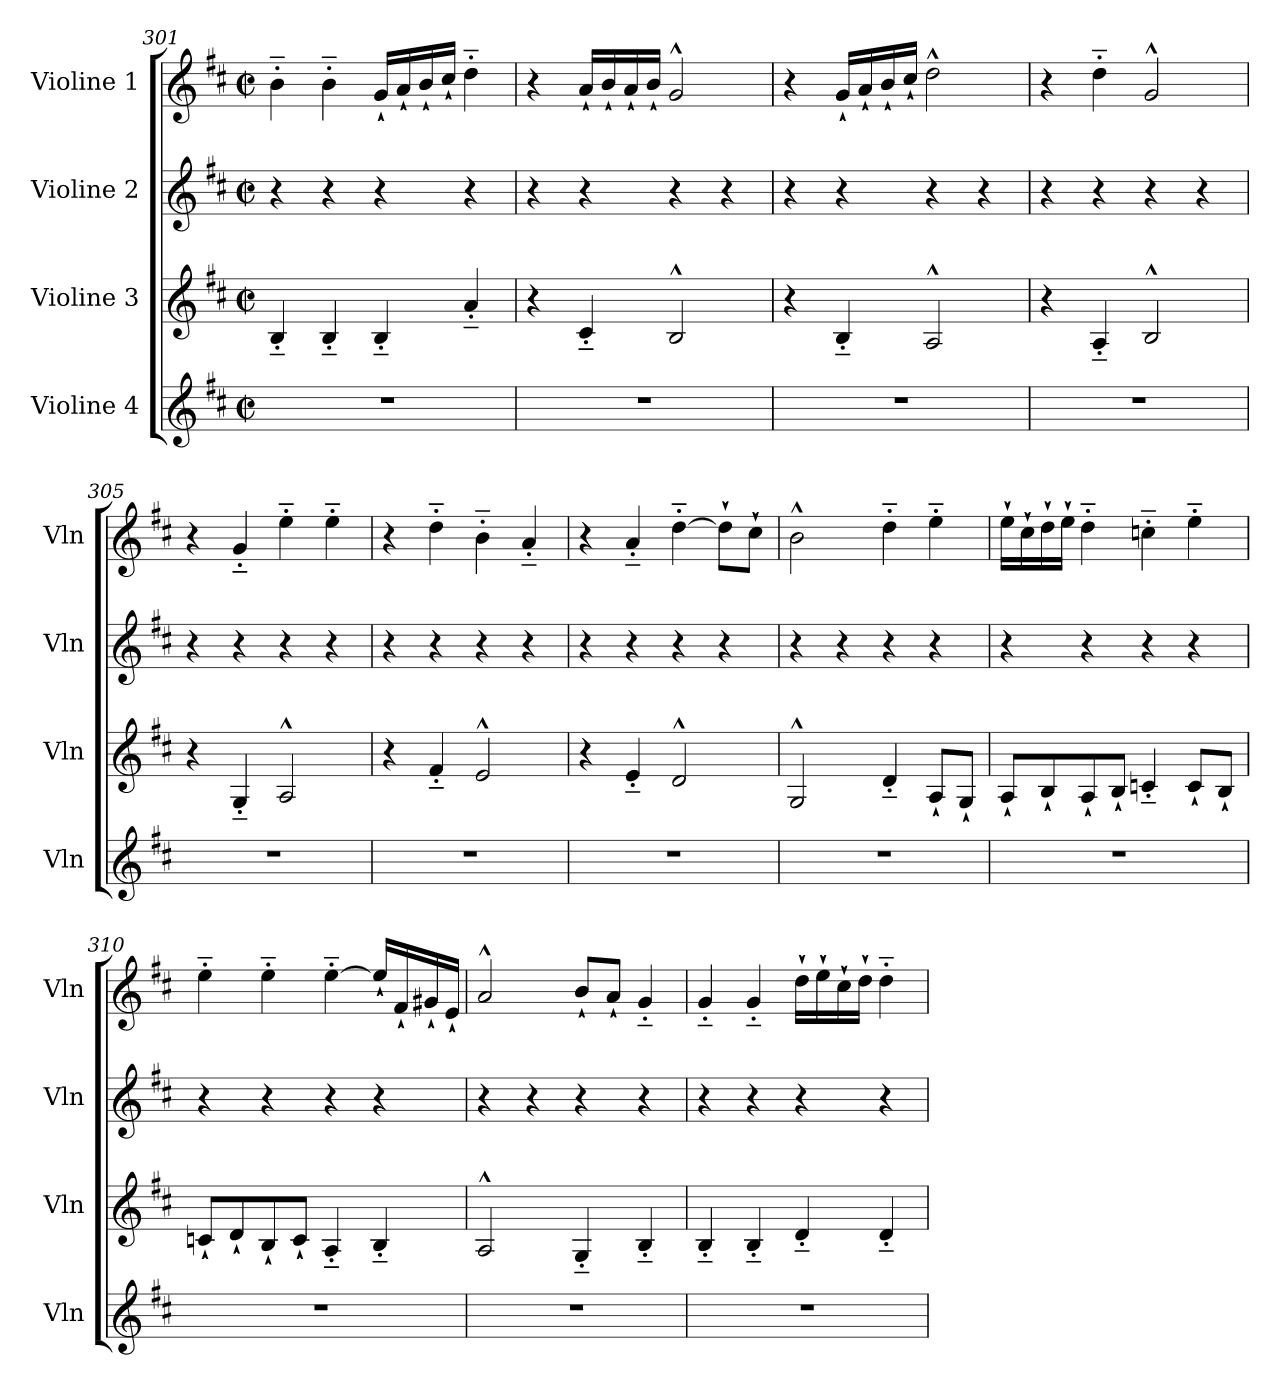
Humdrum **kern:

**kern	**kern	**kern	**kern
*part4	*part3	*part2	*part1
*staff4	*staff3	*staff2	*staff1
*I"Violine 4	*I"Violine 3	*I"Violine 2	*I"Violine 1
*I'Vln	*I'Vln	*I'Vln	*I'Vln
*clefG2	*clefG2	*clefG2	*clefG2
*k[f#c#]	*k[f#c#]	*k[f#c#]	*k[f#c#]
*D:	*D:	*D:	*D:
*M2/2	*M2/2	*M2/2	*M2/2
*met(c|)	*met(c|)	*met(c|)	*met(c|)
=301	=301	=301	=301
1r	4B~'/	4r	4b~'\
.	4B~'/	4r	4b~'\
.	4B~'/	4r	16g`/LL
.	.	.	16a`/
.	.	.	16b`/
.	.	.	16cc#`/JJ
.	4a~'/	4r	4dd~'\
!!LO:LB:g=z
=302	=302	=302	=302
1r	4r	4r	4r
.	4c#~'/	4r	16a`/LL
.	.	.	16b`/
.	.	.	16a`/
.	.	.	16b`/JJ
.	2B^^/	4r	2g^^/
.	.	4r	.
=303	=303	=303	=303
1r	4r	4r	4r
.	4B~'/	4r	16g`/LL
.	.	.	16a`/
.	.	.	16b`/
.	.	.	16cc#`/JJ
.	2A^^/	4r	2dd^^\
.	.	4r	.
=304	=304	=304	=304
1r	4r	4r	4r
.	4A~'/	4r	4dd~'\
.	2B^^/	4r	2g^^/
.	.	4r	.
=305	=305	=305	=305
1r	4r	4r	4r
.	4G~'/	4r	4g~'/
.	2A^^/	4r	4ee~'\
.	.	4r	4ee~'\
=306	=306	=306	=306
1r	4r	4r	4r
.	4f#~'/	4r	4dd~'\
.	2e^^/	4r	4b~'\
.	.	4r	4a~'/
=307	=307	=307	=307
1r	4r	4r	4r
.	4e~'/	4r	4a~'/
.	2d^^/	4r	[4dd~'\
.	.	4r	8dd`\L]
.	.	.	8cc#`\J
=308	=308	=308	=308
1r	2G^^/	4r	2b^^\
.	.	4r	.
.	4d~'/	4r	4dd~'\
.	8A`/L	4r	4ee~'\
.	8G`/J	.	.
!!LO:PB:g=z
=309	=309	=309	=309
1r	8A`/L	4r	16ee`\LL
.	.	.	16cc#`\
.	8B`/	.	16dd`\
.	.	.	16ee`\JJ
.	8A`/	4r	4dd~'\
.	8B`/J	.	.
.	4cn~'/	4r	4ccn~'\
.	8c`/L	4r	4ee~'\
.	8B`/J	.	.
=310	=310	=310	=310
1r	8cn`/L	4r	4ee~'\
.	8d`/	.	.
.	8B`/	4r	4ee~'\
.	8c`/J	.	.
.	4A~'/	4r	[4ee~'\
.	4B~'/	4r	16ee`/LL]
.	.	.	16f#`/
.	.	.	16g#X`/
.	.	.	16e`/JJ
=311	=311	=311	=311
1r	2A^^/	4r	2a^^/
.	.	4r	.
.	4G~'/	4r	8b`/L
.	.	.	8a`/J
.	4B~'/	4r	4g~'/
=312	=312	=312	=312
1r	4B~'/	4r	4g~'/
.	4B~'/	4r	4g~'/
.	4d~'/	4r	16dd`\LL
.	.	.	16ee`\
.	.	.	16cc#`\
.	.	.	16dd`\JJ
.	4d~'/	4r	4dd~'\
=	=	=	=
*-	*-	*-	*-
